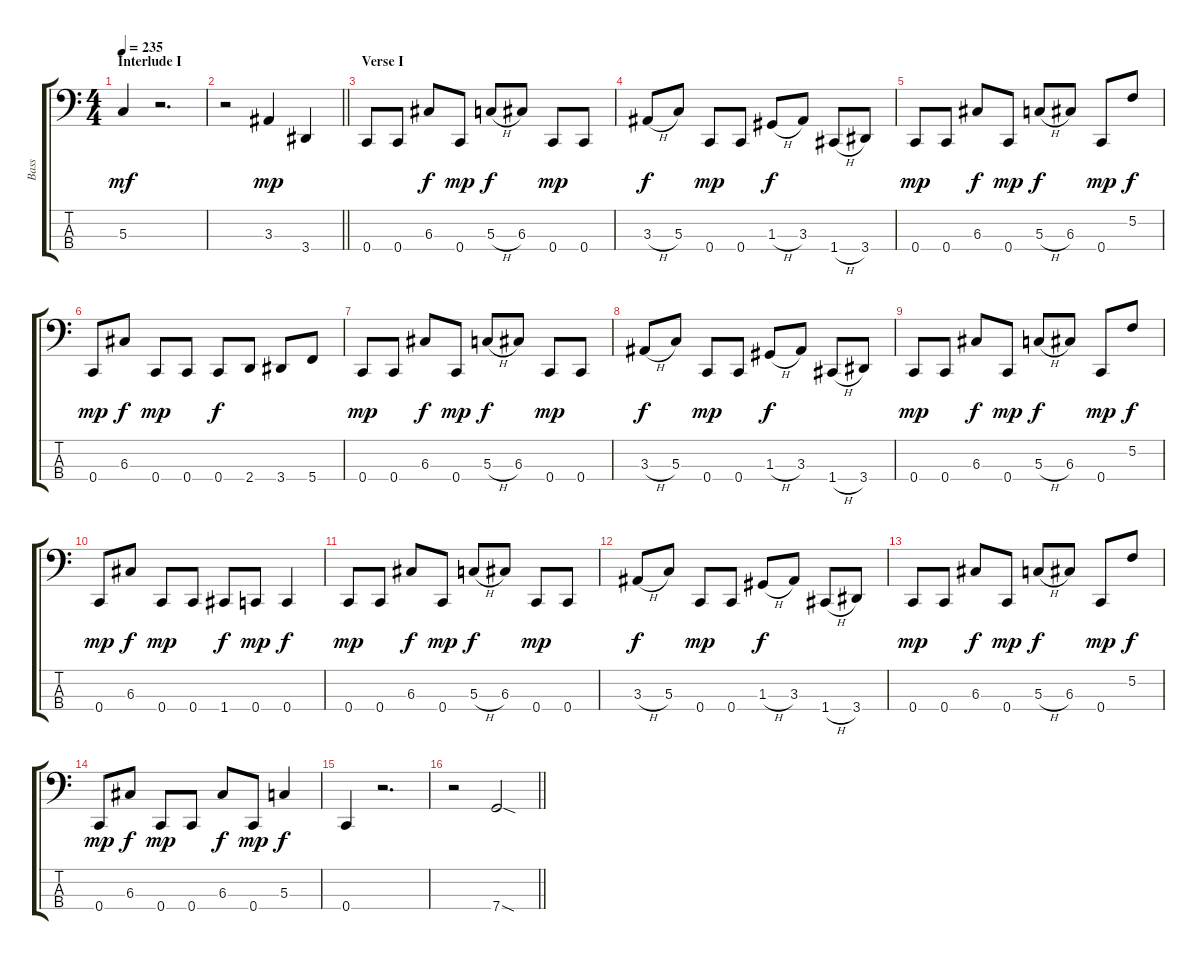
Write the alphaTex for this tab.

\track ("Bass" "Bass") {instrument electricbasspick}
\staff {score tabs}
\tuning (F2 C2 G1 C1) {hide}
\ts (4 4)
\section ("" "Interlude I")
\tempo 235
\clef f4
\ks c
5.3.4{dy mf} r.2{d} |
\barLineRight lightlight
r.2 3.3.4{dy mp} 3.4.4 |
\section ("" "Verse I")
0.4.8 0.4.8 6.3.8{dy f} 0.4.8{dy mp} 5.3{h}.8{dy f} 6.3.8 0.4.8{dy mp} 0.4.8 |
3.3{h}.8{dy f} 5.3.8 0.4.8{dy mp} 0.4.8 1.3{h}.8{dy f} 3.3.8 1.4{h}.8 3.4.8 |
0.4.8{dy mp} 0.4.8 6.3.8{dy f} 0.4.8{dy mp} 5.3{h}.8{dy f} 6.3.8 0.4.8{dy mp} 5.2.8{dy f} |
0.4.8{dy mp} 6.3.8{dy f} 0.4.8{dy mp} 0.4.8 0.4.8{dy f} 2.4.8 3.4.8 5.4.8 |
0.4.8{dy mp} 0.4.8 6.3.8{dy f} 0.4.8{dy mp} 5.3{h}.8{dy f} 6.3.8 0.4.8{dy mp} 0.4.8 |
3.3{h}.8{dy f} 5.3.8 0.4.8{dy mp} 0.4.8 1.3{h}.8{dy f} 3.3.8 1.4{h}.8 3.4.8 |
0.4.8{dy mp} 0.4.8 6.3.8{dy f} 0.4.8{dy mp} 5.3{h}.8{dy f} 6.3.8 0.4.8{dy mp} 5.2.8{dy f} |
0.4.8{dy mp} 6.3.8{dy f} 0.4.8{dy mp} 0.4.8 1.4.8{dy f} 0.4.8{dy mp} 0.4.4{dy f} |
0.4.8{dy mp} 0.4.8 6.3.8{dy f} 0.4.8{dy mp} 5.3{h}.8{dy f} 6.3.8 0.4.8{dy mp} 0.4.8 |
3.3{h}.8{dy f} 5.3.8 0.4.8{dy mp} 0.4.8 1.3{h}.8{dy f} 3.3.8 1.4{h}.8 3.4.8 |
0.4.8{dy mp} 0.4.8 6.3.8{dy f} 0.4.8{dy mp} 5.3{h}.8{dy f} 6.3.8 0.4.8{dy mp} 5.2.8{dy f} |
0.4.8{dy mp} 6.3.8{dy f} 0.4.8{dy mp} 0.4.8 6.3.8{dy f} 0.4.8{dy mp} 5.3.4{dy f} |
0.4.4 r.2{d} |
\barLineRight lightlight
r.2 7.4{sod}.2
